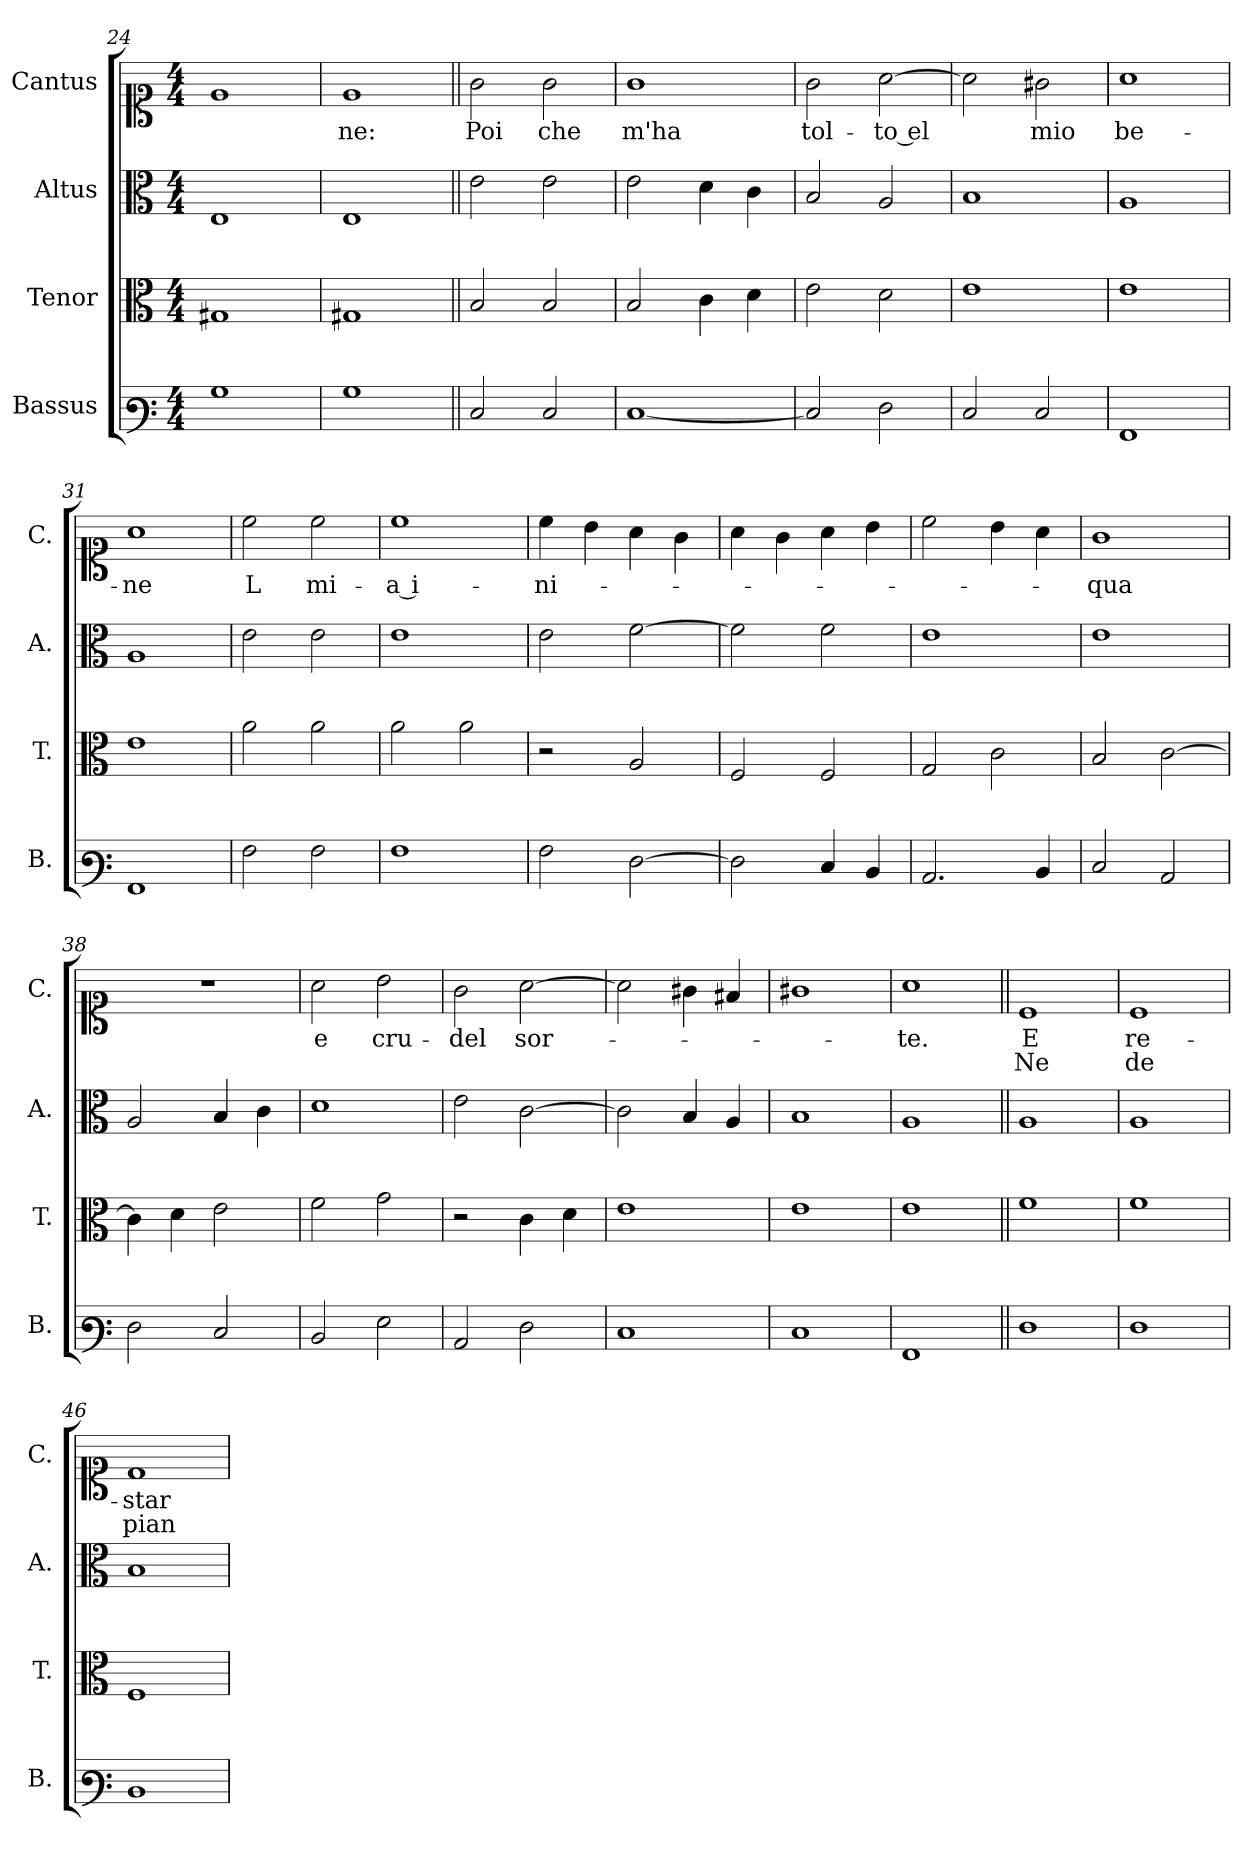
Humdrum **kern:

**kern	**kern	**kern	**kern	**text	**text
*part4	*part3	*part2	*part1	*part1	*part1
*staff4	*staff3	*staff2	*staff1	*staff1	*staff1
*I"Bassus	*I"Tenor	*I"Altus	*I"Cantus	*	*
*I'B.	*I'T.	*I'A.	*I'C.	*	*
*clefF3	*clefC3	*clefC3	*clefC1	*	*
*k[]	*k[]	*k[]	*k[]	*	*
*M4/4	*M4/4	*M4/4	*M4/4	*	*
=24	=24	=24	=24	=24	=24
1B	1G#X	1E	1e	.	.
=25	=25	=25	=25	=25	=25
!	!	!	!	!LO:LY:b	!
1B	1G#X	1E	1e	-ne:	.
!!LO:LB:g=z
=26||	=26||	=26||	=26||	=26||	=26||
!	!	!	!	!LO:LY:b	!
2E/	2B/	2e\	2g\	Poi	.
!	!	!	!	!LO:LY:b	!
2E/	2B/	2e\	2g\	che	.
=27	=27	=27	=27	=27	=27
!	!	!	!	!LO:LY:b	!
[1E	2B/	2e\	1g	m'ha	.
.	4c\	4d\	.	.	.
.	4d\	4c\	.	.	.
=28	=28	=28	=28	=28	=28
!	!	!	!	!LO:LY:b	!
2E/]	2e\	2B/	2g\	tol-	.
!	!	!	!	!LO:LY:b	!
2F\	2d\	2A/	[2a\	-to el	.
=29	=29	=29	=29	=29	=29
2E/	1e	1B	2a\]	.	.
!	!	!	!	!LO:LY:b	!
2E/	.	.	2g#X\	mio	.
=30	=30	=30	=30	=30	=30
!	!	!	!	!LO:LY:b	!
1AA	1e	1A	1a	be-	.
=31	=31	=31	=31	=31	=31
!	!	!	!	!LO:LY:b	!
1AA	1e	1A	1a	-ne	.
=32	=32	=32	=32	=32	=32
!	!	!	!	!LO:LY:b	!
2A\	2a\	2e\	2cc\	L	.
!	!	!	!	!LO:LY:b	!
2A\	2a\	2e\	2cc\	mi-	.
=33	=33	=33	=33	=33	=33
!	!	!	!	!LO:LY:b	!
1A	2a\	1e	1cc	-a i-	.
.	2a\	.	.	.	.
=34	=34	=34	=34	=34	=34
!	!	!	!	!LO:LY:b	!
2A\	2r	2e\	4cc\	-ni-	.
.	.	.	4b\	.	.
[2F\	2A/	[2f\	4a\	.	.
.	.	.	4g\	.	.
=35	=35	=35	=35	=35	=35
2F\]	2F/	2f\]	4a\	.	.
.	.	.	4g\	.	.
4E/	2F/	2f\	4a\	.	.
4D/	.	.	4b\	.	.
=36	=36	=36	=36	=36	=36
2.C/	2G/	1e	2cc\	.	.
.	2c\	.	4b\	.	.
4D/	.	.	4a\	.	.
=37	=37	=37	=37	=37	=37
!	!	!	!	!LO:LY:b	!
2E/	2B/	1e	1g	-qua	.
2C/	[2c\	.	.	.	.
!!LO:PB:g=z
=38	=38	=38	=38	=38	=38
2F\	4c\]	2A/	1r	.	.
.	4d\	.	.	.	.
2E/	2e\	4B/	.	.	.
.	.	4c\	.	.	.
=39	=39	=39	=39	=39	=39
!	!	!	!	!LO:LY:b	!
2D/	2f\	1d	2a\	e	.
!	!	!	!	!LO:LY:b	!
2G\	2g\	.	2b\	cru-	.
=40	=40	=40	=40	=40	=40
!	!	!	!	!LO:LY:b	!
2C/	2r	2e\	2g\	-del	.
!	!	!	!	!LO:LY:b	!
2F\	4c\	[2c\	[2a\	sor-	.
.	4d\	.	.	.	.
=41	=41	=41	=41	=41	=41
1E	1e	2c\]	2a\]	.	.
.	.	4B/	4g#X\	.	.
.	.	4A/	4f#X/	.	.
=42	=42	=42	=42	=42	=42
1E	1e	1B	1g#X	.	.
=43	=43	=43	=43	=43	=43
!	!	!	!	!LO:LY:b	!
1AA	1e	1A	1a	-te.	.
=44||	=44||	=44||	=44||	=44||	=44||
!	!	!	!	!LO:LY:b	!LO:LY:b
1F	1f	1A	1c	E	Ne
=45	=45	=45	=45	=45	=45
!	!	!	!	!LO:LY:b	!LO:LY:b
1F	1f	1A	1c	re-	de
=46	=46	=46	=46	=46	=46
!	!	!	!	!LO:LY:b	!LO:LY:b
1D	1F	1B	1d	-star	pian-
=	=	=	=	=	=
*-	*-	*-	*-	*-	*-
